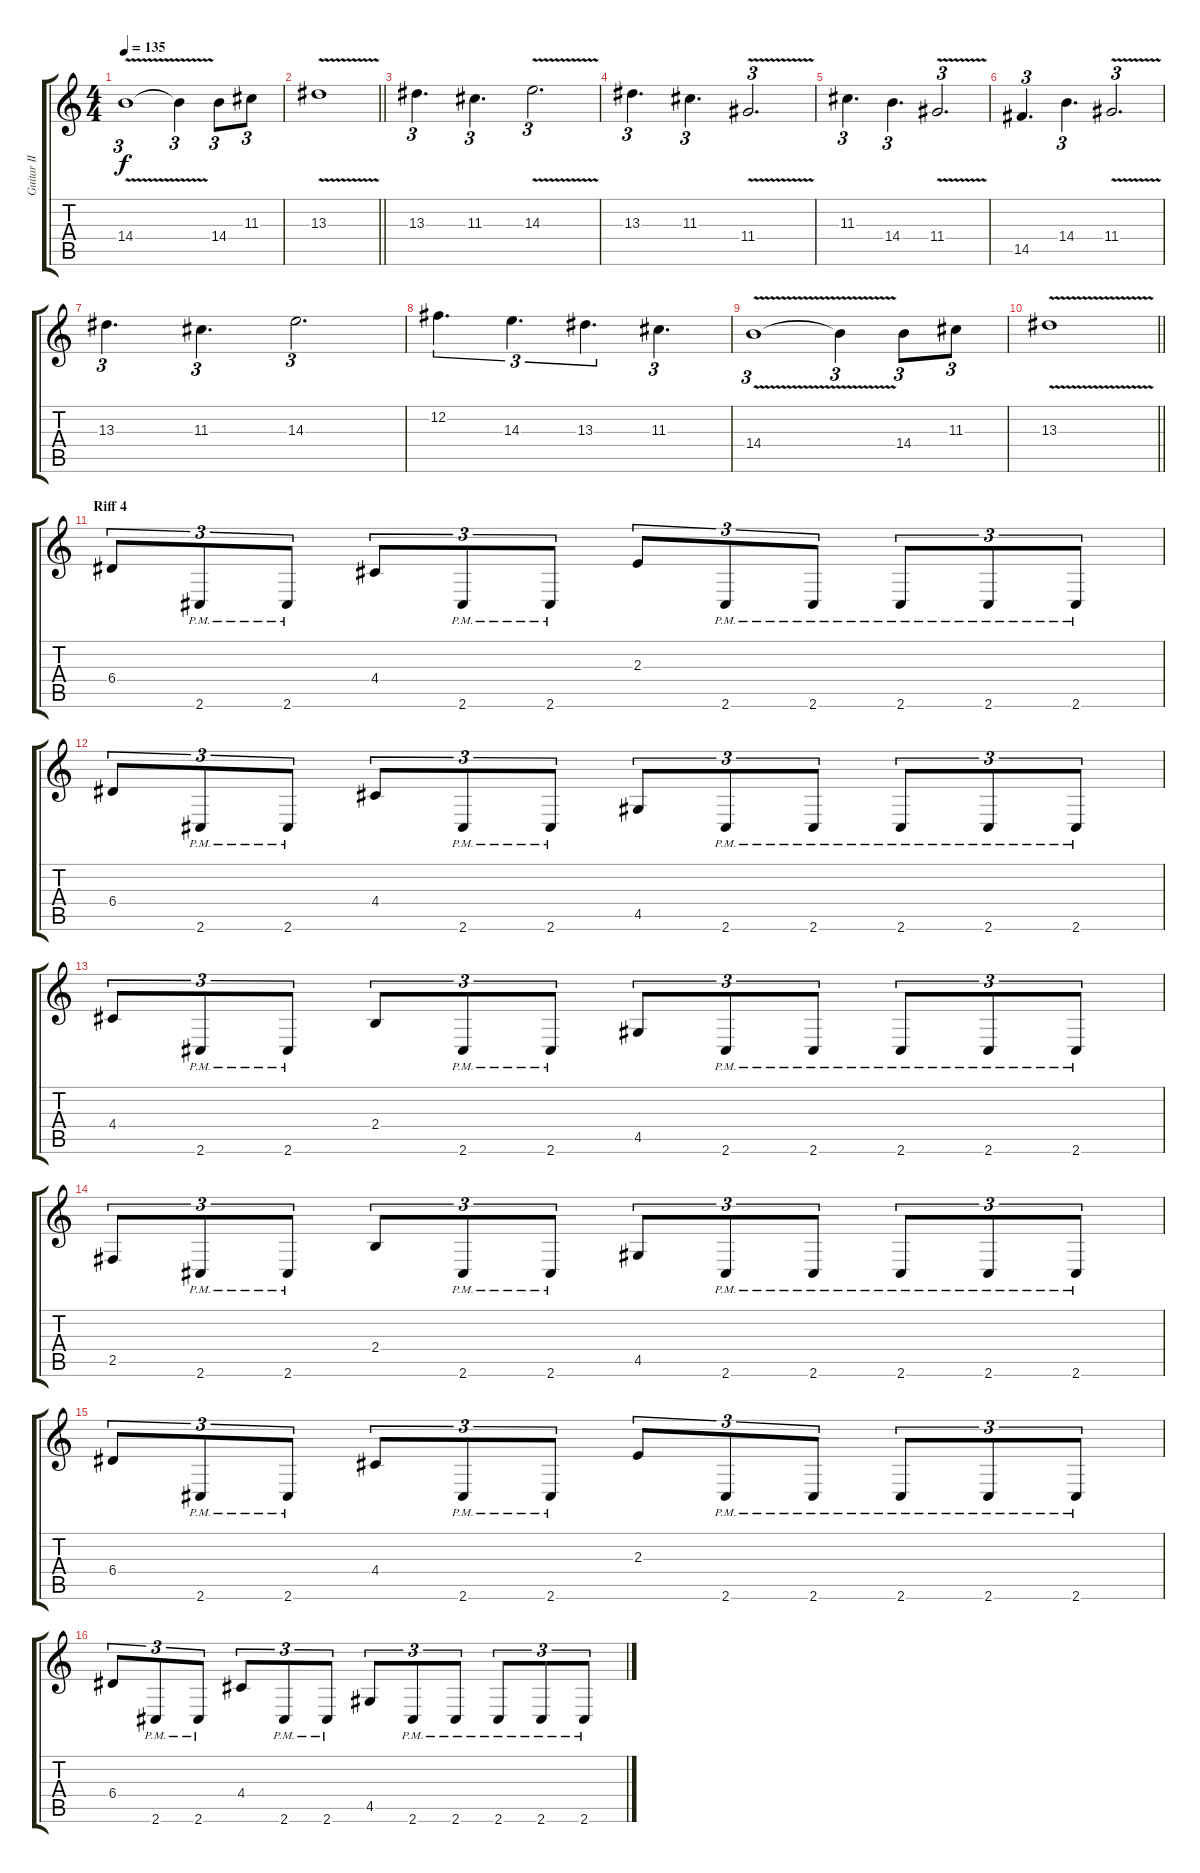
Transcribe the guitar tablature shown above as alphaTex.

\track ("Guitar II" "Guitar II") {instrument distortionguitar}
\staff {score tabs}
\tuning (B3 Gb3 D3 A2 E2 B1) {hide}
\ts (4 4)
\tempo 135
\clef g2
\ks c
14.4{v}.1{tu (3 2) dy f} 14.4{t}.4{tu (3 2)} 14.4.8{tu (3 2)} 11.3.8{tu (3 2)} |
\barLineRight lightlight
13.3{v}.1 |
\section ("" "")
13.3.4{d tu (3 2)} 11.3.4{d tu (3 2)} 14.3{v}.2{d tu (3 2)} |
13.3.4{d tu (3 2)} 11.3.4{d tu (3 2)} 11.4{v}.2{d tu (3 2)} |
11.3.4{d tu (3 2)} 14.4.4{d tu (3 2)} 11.4{v}.2{d tu (3 2)} |
14.5.4{d tu (3 2)} 14.4.4{d tu (3 2)} 11.4{v}.2{d tu (3 2)} |
13.3.4{d tu (3 2)} 11.3.4{d tu (3 2)} 14.3.2{d tu (3 2)} |
12.2.4{d tu (3 2)} 14.3.4{d tu (3 2)} 13.3.4{d tu (3 2)} 11.3.4{d tu (3 2)} |
14.4{v}.1{tu (3 2)} 14.4{t}.4{tu (3 2)} 14.4.8{tu (3 2)} 11.3.8{tu (3 2)} |
\barLineRight lightlight
13.3{v}.1 |
\section ("" "Riff 4")
6.4.8{tu (3 2) volume 14 balance 14} 2.6{pm}.8{tu (3 2)} 2.6{pm}.8{tu (3 2)} 4.4.8{tu (3 2)} 2.6{pm}.8{tu (3 2)} 2.6{pm}.8{tu (3 2)} 2.3.8{tu (3 2)} 2.6{pm}.8{tu (3 2)} 2.6{pm}.8{tu (3 2)} 2.6{pm}.8{tu (3 2)} 2.6{pm}.8{tu (3 2)} 2.6{pm}.8{tu (3 2)} |
6.4.8{tu (3 2)} 2.6{pm}.8{tu (3 2)} 2.6{pm}.8{tu (3 2)} 4.4.8{tu (3 2)} 2.6{pm}.8{tu (3 2)} 2.6{pm}.8{tu (3 2)} 4.5.8{tu (3 2)} 2.6{pm}.8{tu (3 2)} 2.6{pm}.8{tu (3 2)} 2.6{pm}.8{tu (3 2)} 2.6{pm}.8{tu (3 2)} 2.6{pm}.8{tu (3 2)} |
4.4.8{tu (3 2)} 2.6{pm}.8{tu (3 2)} 2.6{pm}.8{tu (3 2)} 2.4.8{tu (3 2)} 2.6{pm}.8{tu (3 2)} 2.6{pm}.8{tu (3 2)} 4.5.8{tu (3 2)} 2.6{pm}.8{tu (3 2)} 2.6{pm}.8{tu (3 2)} 2.6{pm}.8{tu (3 2)} 2.6{pm}.8{tu (3 2)} 2.6{pm}.8{tu (3 2)} |
2.5.8{tu (3 2)} 2.6{pm}.8{tu (3 2)} 2.6{pm}.8{tu (3 2)} 2.4.8{tu (3 2)} 2.6{pm}.8{tu (3 2)} 2.6{pm}.8{tu (3 2)} 4.5.8{tu (3 2)} 2.6{pm}.8{tu (3 2)} 2.6{pm}.8{tu (3 2)} 2.6{pm}.8{tu (3 2)} 2.6{pm}.8{tu (3 2)} 2.6{pm}.8{tu (3 2)} |
6.4.8{tu (3 2)} 2.6{pm}.8{tu (3 2)} 2.6{pm}.8{tu (3 2)} 4.4.8{tu (3 2)} 2.6{pm}.8{tu (3 2)} 2.6{pm}.8{tu (3 2)} 2.3.8{tu (3 2)} 2.6{pm}.8{tu (3 2)} 2.6{pm}.8{tu (3 2)} 2.6{pm}.8{tu (3 2)} 2.6{pm}.8{tu (3 2)} 2.6{pm}.8{tu (3 2)} |
6.4.8{tu (3 2)} 2.6{pm}.8{tu (3 2)} 2.6{pm}.8{tu (3 2)} 4.4.8{tu (3 2)} 2.6{pm}.8{tu (3 2)} 2.6{pm}.8{tu (3 2)} 4.5.8{tu (3 2)} 2.6{pm}.8{tu (3 2)} 2.6{pm}.8{tu (3 2)} 2.6{pm}.8{tu (3 2)} 2.6{pm}.8{tu (3 2)} 2.6{pm}.8{tu (3 2)}
